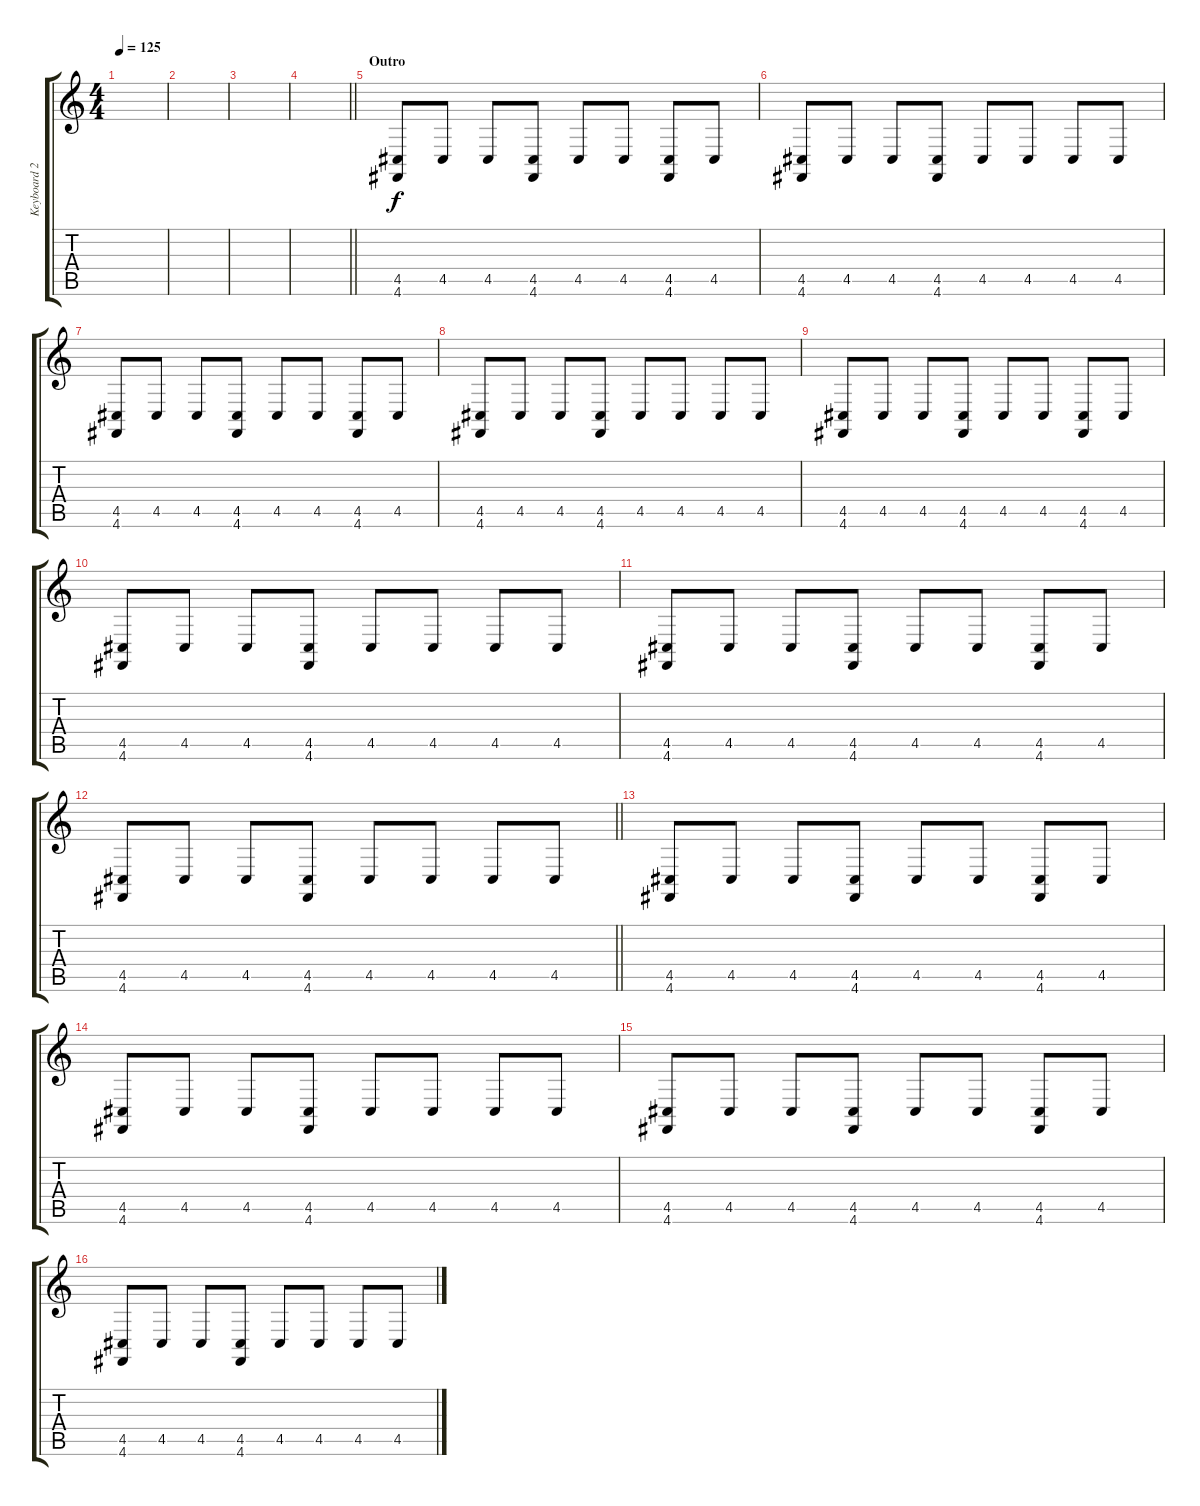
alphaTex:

\track ("Keyboard 2" "Keyboard 2") {instrument fx1rain}
\staff {score tabs}
\tuning (E4 B3 G3 D3 A2 D2) {hide}
\ts (4 4)
\tempo 125
\clef g2
\ks c
|
|
|
\barLineRight lightlight
|
\section ("" "Outro")
(4.5 4.6).8 4.5.8 4.5.8 (4.5 4.6).8 4.5.8 4.5.8 (4.5 4.6).8 4.5.8 |
(4.5 4.6).8 4.5.8 4.5.8 (4.5 4.6).8 4.5.8 4.5.8 4.5.8 4.5.8 |
(4.5 4.6).8 4.5.8 4.5.8 (4.5 4.6).8 4.5.8 4.5.8 (4.5 4.6).8 4.5.8 |
(4.5 4.6).8 4.5.8 4.5.8 (4.5 4.6).8 4.5.8 4.5.8 4.5.8 4.5.8 |
(4.5 4.6).8 4.5.8 4.5.8 (4.5 4.6).8 4.5.8 4.5.8 (4.5 4.6).8 4.5.8 |
(4.5 4.6).8 4.5.8 4.5.8 (4.5 4.6).8 4.5.8 4.5.8 4.5.8 4.5.8 |
(4.5 4.6).8 4.5.8 4.5.8 (4.5 4.6).8 4.5.8 4.5.8 (4.5 4.6).8 4.5.8 |
\barLineRight lightlight
(4.5 4.6).8 4.5.8 4.5.8 (4.5 4.6).8 4.5.8 4.5.8 4.5.8 4.5.8 |
(4.5 4.6).8 4.5.8 4.5.8 (4.5 4.6).8 4.5.8 4.5.8 (4.5 4.6).8 4.5.8 |
(4.5 4.6).8 4.5.8 4.5.8 (4.5 4.6).8 4.5.8 4.5.8 4.5.8 4.5.8 |
(4.5 4.6).8 4.5.8 4.5.8 (4.5 4.6).8 4.5.8 4.5.8 (4.5 4.6).8 4.5.8 |
(4.5 4.6).8 4.5.8 4.5.8 (4.5 4.6).8 4.5.8 4.5.8 4.5.8 4.5.8
